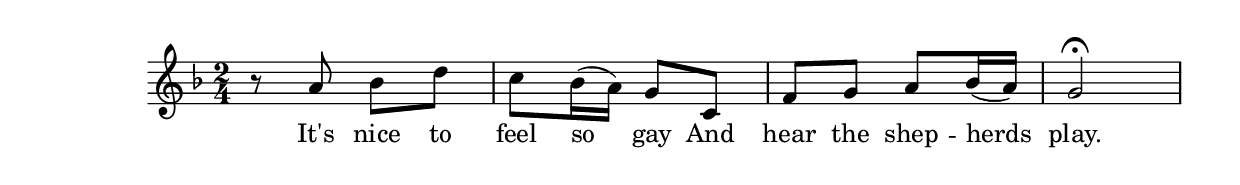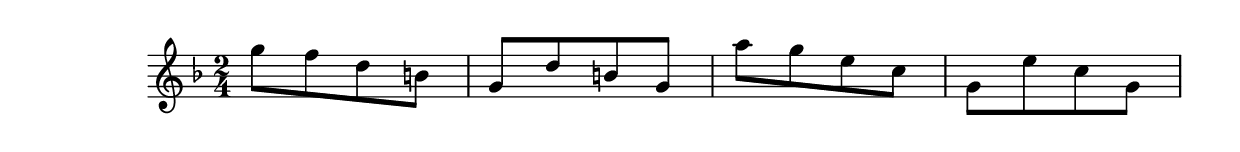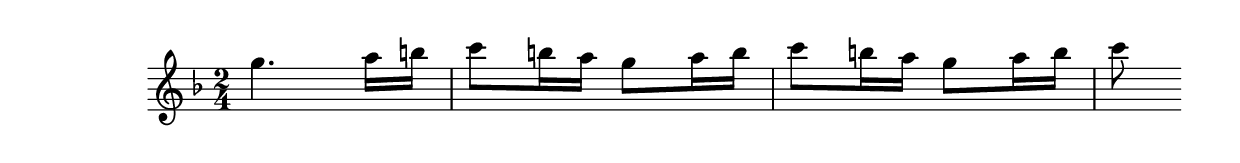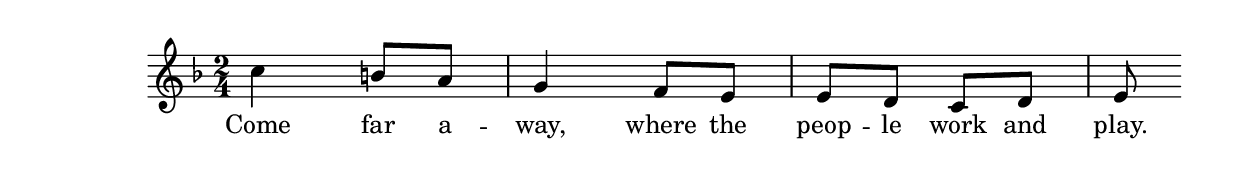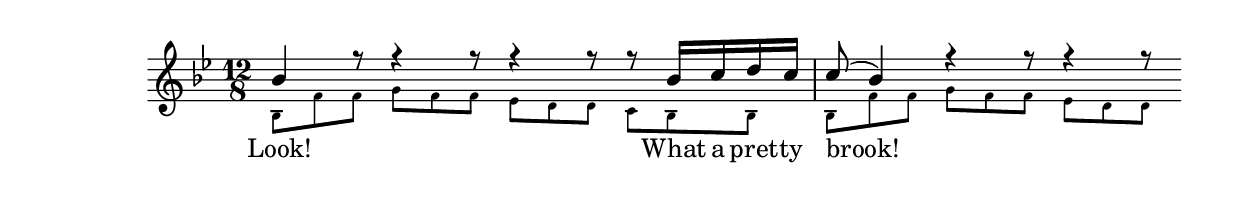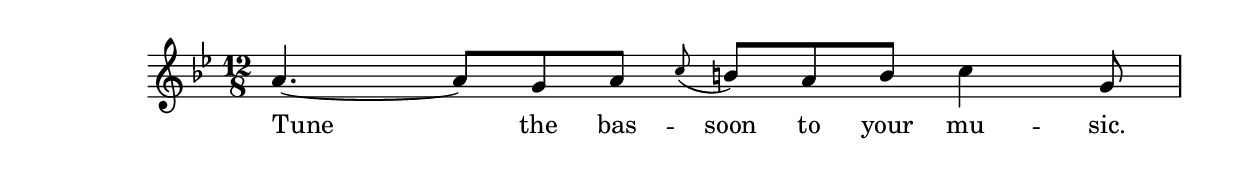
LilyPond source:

% Beethoven Symphony No. 6
\version "2.18.2"
% Melody definitions for movements of
% Beethovens's 6th Symphony (beethoven-006)

% Movement I Melody A {{{
melody_ia = <<
    \relative c'' {
        \clef "treble"
        \key f \major
        \time 2/4
        r8 a8 bes d | c8 bes16( a) g8 c,8 |
        f8 g a bes16( a) | g2 \fermata |
    }
    \addlyrics {
        It's nice to feel so gay And hear the shep -- herds play.
    }
>> % }}}

% Movement I Melody B {{{
melody_ib = <<
    \relative c'' {
        \clef "treble"
        \key f \major
        \time 2/4
        g'8[ f d b] | g8[ d' b g] |
        a'8[ g e c] | g8[ e' c g] |
    }
    \addlyrics {
    }
>> % }}}

% Movement I Melody C {{{
melody_ic = <<
    \relative c'' {
        \clef "treble"
        \key f \major
        \time 2/4
        g'4. a16 b | c8 b16 a g8 a16 b |
        c8 b16 a g8 a16 b | c8
    }
    \addlyrics {
    }
>> % }}}

% Movement I Melody D {{{
melody_id = <<
    \relative c'' {
        \clef "treble"
        \key f \major
        \time 2/4
        c4 b8 a | g4 f8 e | e8 d c d | e8
    }
    \addlyrics {
        Come far a -- way, where the peop -- le work and play.
    }
>> % }}}

% Movement II Melody A {{{
melody_iia = <<
    \relative c'' {
        \clef "treble"
        \key bes \major
        \time 12/8
        <<
        \new Voice = "first" { \voiceOne
            bes4 r8 r4 r8 r4 r8 r8 bes16 c d c |
            c8( bes4) r4 r8 r4 r8
        }
        \addlyrics {
            Look! What a pret -- ty brook!
        }
        \new CueVoice { \voiceTwo
            bes,8 f' f g f f ees d d c bes bes |
            bes8 f' f g f f ees d d
        }
        >>
    }
>> % }}}

% Movement II Melody B {{{
melody_iib = <<
    \relative c'' {
        \clef "treble"
        \key bes \major
        \time 12/8
        a4.~ a8 g a \grace c8( b8) a b c4 g8 |
    }
    \addlyrics {
        Tune the bas -- soon to your mu -- sic.
    }
>> % }}}

\paper { oddFooterMarkup = ##f }
\layout { ragged-right = ##f }

\book { \bookOutputSuffix "1a" \melody_ia }
\book { \bookOutputSuffix "1b" \melody_ib }
\book { \bookOutputSuffix "1c" \melody_ic }
\book { \bookOutputSuffix "1d" \melody_id }
\book { \bookOutputSuffix "2a" \melody_iia }
\book { \bookOutputSuffix "2b" \melody_iib }
